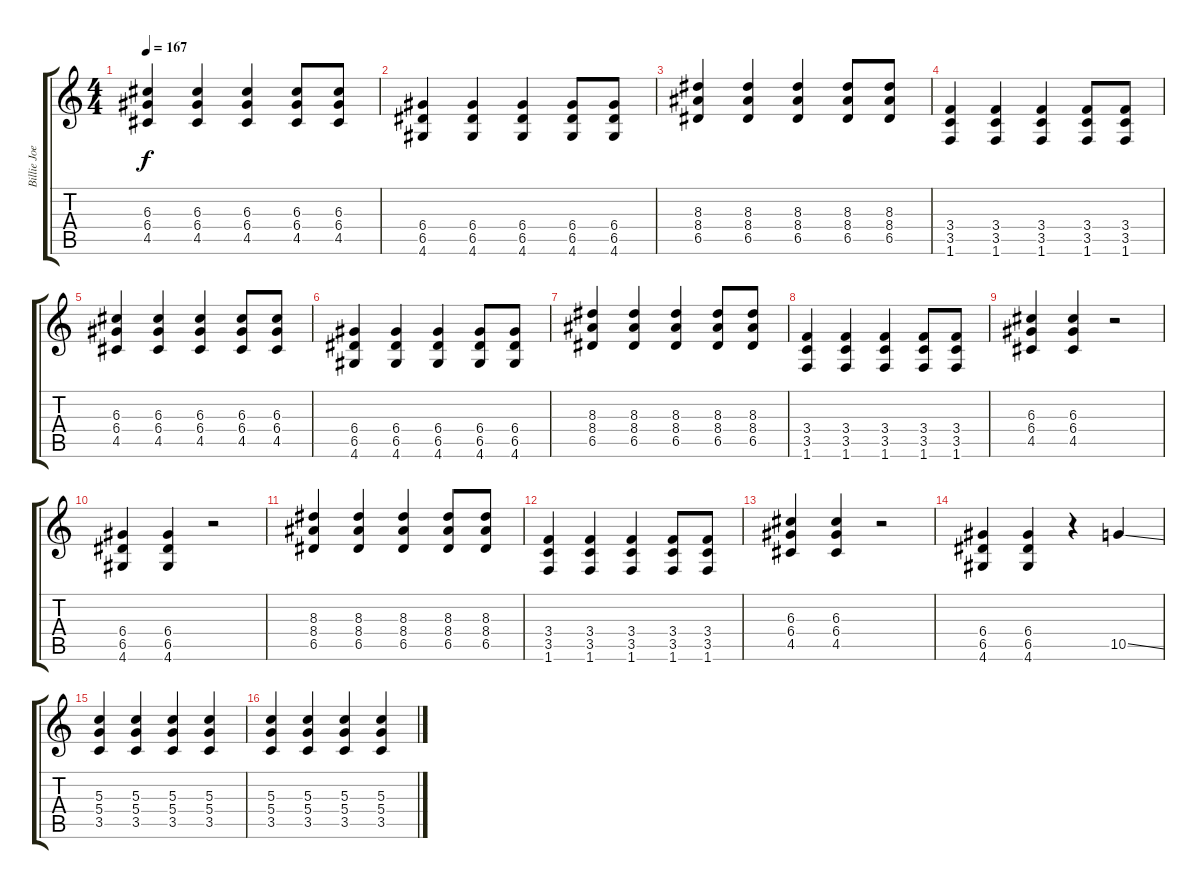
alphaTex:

\track ("Billie Joe Armstrong (Guitar 1)" "Billie Joe") {instrument overdrivenguitar}
\staff {score tabs}
\tuning (E4 B3 G3 D3 A2 E2) {hide}
\ts (4 4)
\tempo 167
\clef g2
\ks c
(6.3 6.4 4.5).4{dy f volume 13 instrument overdrivenguitar} (6.3 6.4 4.5).4 (6.3 6.4 4.5).4 (6.3 6.4 4.5).8 (6.3 6.4 4.5).8 |
(6.4 6.5 4.6).4 (6.4 6.5 4.6).4 (6.4 6.5 4.6).4 (6.4 6.5 4.6).8 (6.4 6.5 4.6).8 |
(8.3 8.4 6.5).4 (8.3 8.4 6.5).4 (8.3 8.4 6.5).4 (8.3 8.4 6.5).8 (8.3 8.4 6.5).8 |
(3.4 3.5 1.6).4 (3.4 3.5 1.6).4 (3.4 3.5 1.6).4 (3.4 3.5 1.6).8 (3.4 3.5 1.6).8 |
(6.3 6.4 4.5).4 (6.3 6.4 4.5).4 (6.3 6.4 4.5).4 (6.3 6.4 4.5).8 (6.3 6.4 4.5).8 |
(6.4 6.5 4.6).4 (6.4 6.5 4.6).4 (6.4 6.5 4.6).4 (6.4 6.5 4.6).8 (6.4 6.5 4.6).8 |
(8.3 8.4 6.5).4 (8.3 8.4 6.5).4 (8.3 8.4 6.5).4 (8.3 8.4 6.5).8 (8.3 8.4 6.5).8 |
(3.4 3.5 1.6).4 (3.4 3.5 1.6).4 (3.4 3.5 1.6).4 (3.4 3.5 1.6).8 (3.4 3.5 1.6).8 |
(6.3 6.4 4.5).4 (6.3 6.4 4.5).4 r.2 |
(6.4 6.5 4.6).4 (6.4 6.5 4.6).4 r.2 |
(8.3 8.4 6.5).4 (8.3 8.4 6.5).4 (8.3 8.4 6.5).4 (8.3 8.4 6.5).8 (8.3 8.4 6.5).8 |
(3.4 3.5 1.6).4 (3.4 3.5 1.6).4 (3.4 3.5 1.6).4 (3.4 3.5 1.6).8 (3.4 3.5 1.6).8 |
(6.3 6.4 4.5).4{volume 13 instrument overdrivenguitar} (6.3 6.4 4.5).4 r.2 |
(6.4 6.5 4.6).4 (6.4 6.5 4.6).4 r.4 10.5{ss}.4 |
(5.3 5.4 3.5).4 (5.3 5.4 3.5).4 (5.3 5.4 3.5).4 (5.3 5.4 3.5).4 |
(5.3 5.4 3.5).4 (5.3 5.4 3.5).4 (5.3 5.4 3.5).4 (5.3 5.4 3.5).4
